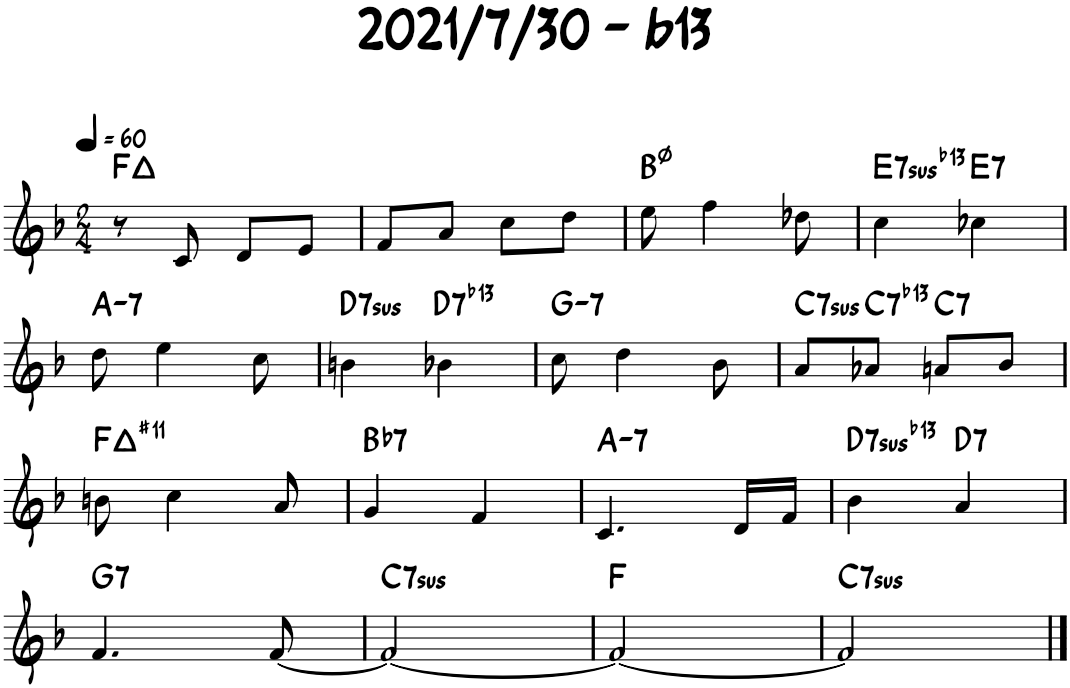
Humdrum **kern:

**kern	**harte
*part1	*part1
*staff1	*
*I"Piano	*
*I'Pno.	*
*clefG2	*
*k[b-]	*
*M2/4	*
*MM60	*
=1	=1
8r	F:maj
8c/	.
8d/L	.
8e/J	.
=2	=2
8f/L	.
8a/J	.
8cc\L	.
8dd\J	.
=3	=3
8ee\	B:hdim7
4ff\	.
8dd-X\	.
=4	=4
!	!LO:H:kt=7b13
4cc\	E:7(7)
!	!LO:H:kt=7
4cc-X\	E:7
!!LO:LB:g=z
=5	=5
!	!LO:H:kt=7
8dd\	A:min7
4ee\	.
8cc\	.
=6	=6
!	!LO:H:kt=7sus
4bn\	D:sus4(7)
!	!LO:H:kt=7
4b-X\	D:7(b13)
=7	=7
!	!LO:H:kt=7
8cc\	G:min7
4dd\	.
8b-\	.
=8	=8
!	!LO:H:kt=7sus
8a/L	C:sus4(7)
!	!LO:H:kt=7
8a-X/J	C:7(b13)
!	!LO:H:kt=7
8an/L	C:7
8b-/J	.
!!LO:LB:g=z
=9	=9
8bn\	F:maj(#11)
4cc\	.
8a/	.
=10	=10
!	!LO:H:kt=7
4g/	Bb:7
4f/	.
=11	=11
!	!LO:H:kt=7
4.c/	A:min7
16d/LL	.
16f/JJ	.
=12	=12
!	!LO:H:kt=7b13
4b-\	D:7(7)
!	!LO:H:kt=7
4a/	D:7
!!LO:LB:g=z
=13	=13
!	!LO:H:kt=7
4.f/	G:7
[8f/	.
=14	=14
!	!LO:H:kt=7sus
2f/_	C:sus4(7)
=15	=15
2f/_	F:maj
=16	=16
!	!LO:H:kt=7sus
2f/]	C:sus4(7)
==	==
*-	*-
